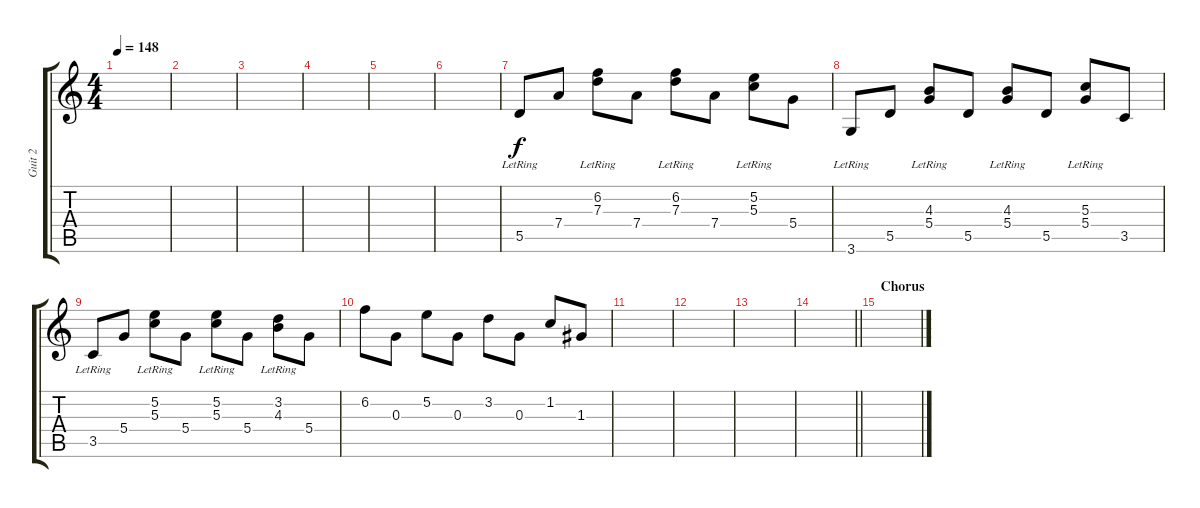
\track ("Guit 2" "Guit 2") {instrument acousticguitarnylon}
\staff {score tabs}
\tuning (E4 B3 G3 D3 A2 E2) {hide}
\ts (4 4)
\tempo 148
\clef g2
\ks c
|
|
|
|
|
|
5.5{lr}.8 7.4.8 (6.2{lr} 7.3{lr}).8 7.4.8 (6.2{lr} 7.3{lr}).8 7.4.8 (5.2{lr} 5.3{lr}).8 5.4.8 |
3.6{lr}.8 5.5.8 (4.3{lr} 5.4{lr}).8 5.5.8 (4.3{lr} 5.4{lr}).8 5.5.8 (5.3{lr} 5.4{lr}).8 3.5.8 |
3.5{lr}.8 5.4.8 (5.2{lr} 5.3{lr}).8 5.4.8 (5.2{lr} 5.3{lr}).8 5.4.8 (3.2{lr} 4.3{lr}).8 5.4.8 |
6.2.8 0.3.8 5.2.8 0.3.8 3.2.8 0.3.8 1.2.8 1.3.8 |
|
|
|
\barLineRight lightlight
|
\section ("" "Chorus")
